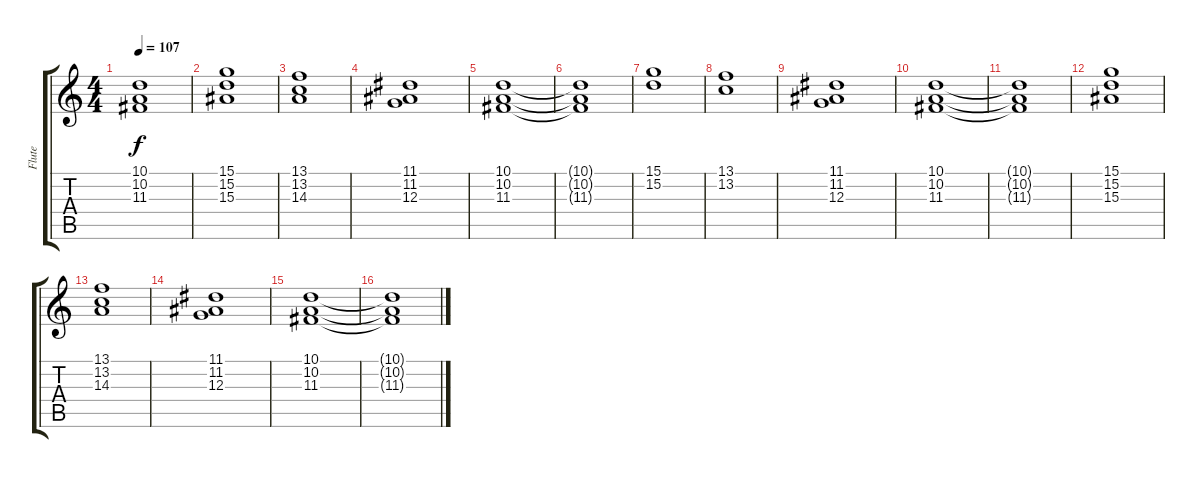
\track ("Flute" "Flute") {instrument oboe}
\staff {score tabs}
\tuning (E4 B3 G3 D3 A2 E2) {hide}
\ts (4 4)
\tempo 107
\clef g2
\ks c
(10.1{t} 10.2{t} 11.3{t}).1{dy f} |
(15.1 15.2 15.3).1 |
(13.1 13.2 14.3).1 |
(11.1 11.2 12.3).1 |
(10.1 10.2 11.3).1 |
(10.1{t} 10.2{t} 11.3{t}).1 |
(15.1 15.2).1 |
(13.1 13.2).1 |
(11.1 11.2 12.3).1 |
(10.1 10.2 11.3).1 |
(10.1{t} 10.2{t} 11.3{t}).1 |
(15.1 15.2 15.3).1 |
(13.1 13.2 14.3).1 |
(11.1 11.2 12.3).1 |
(10.1 10.2 11.3).1 |
(10.1{t} 10.2{t} 11.3{t}).1
